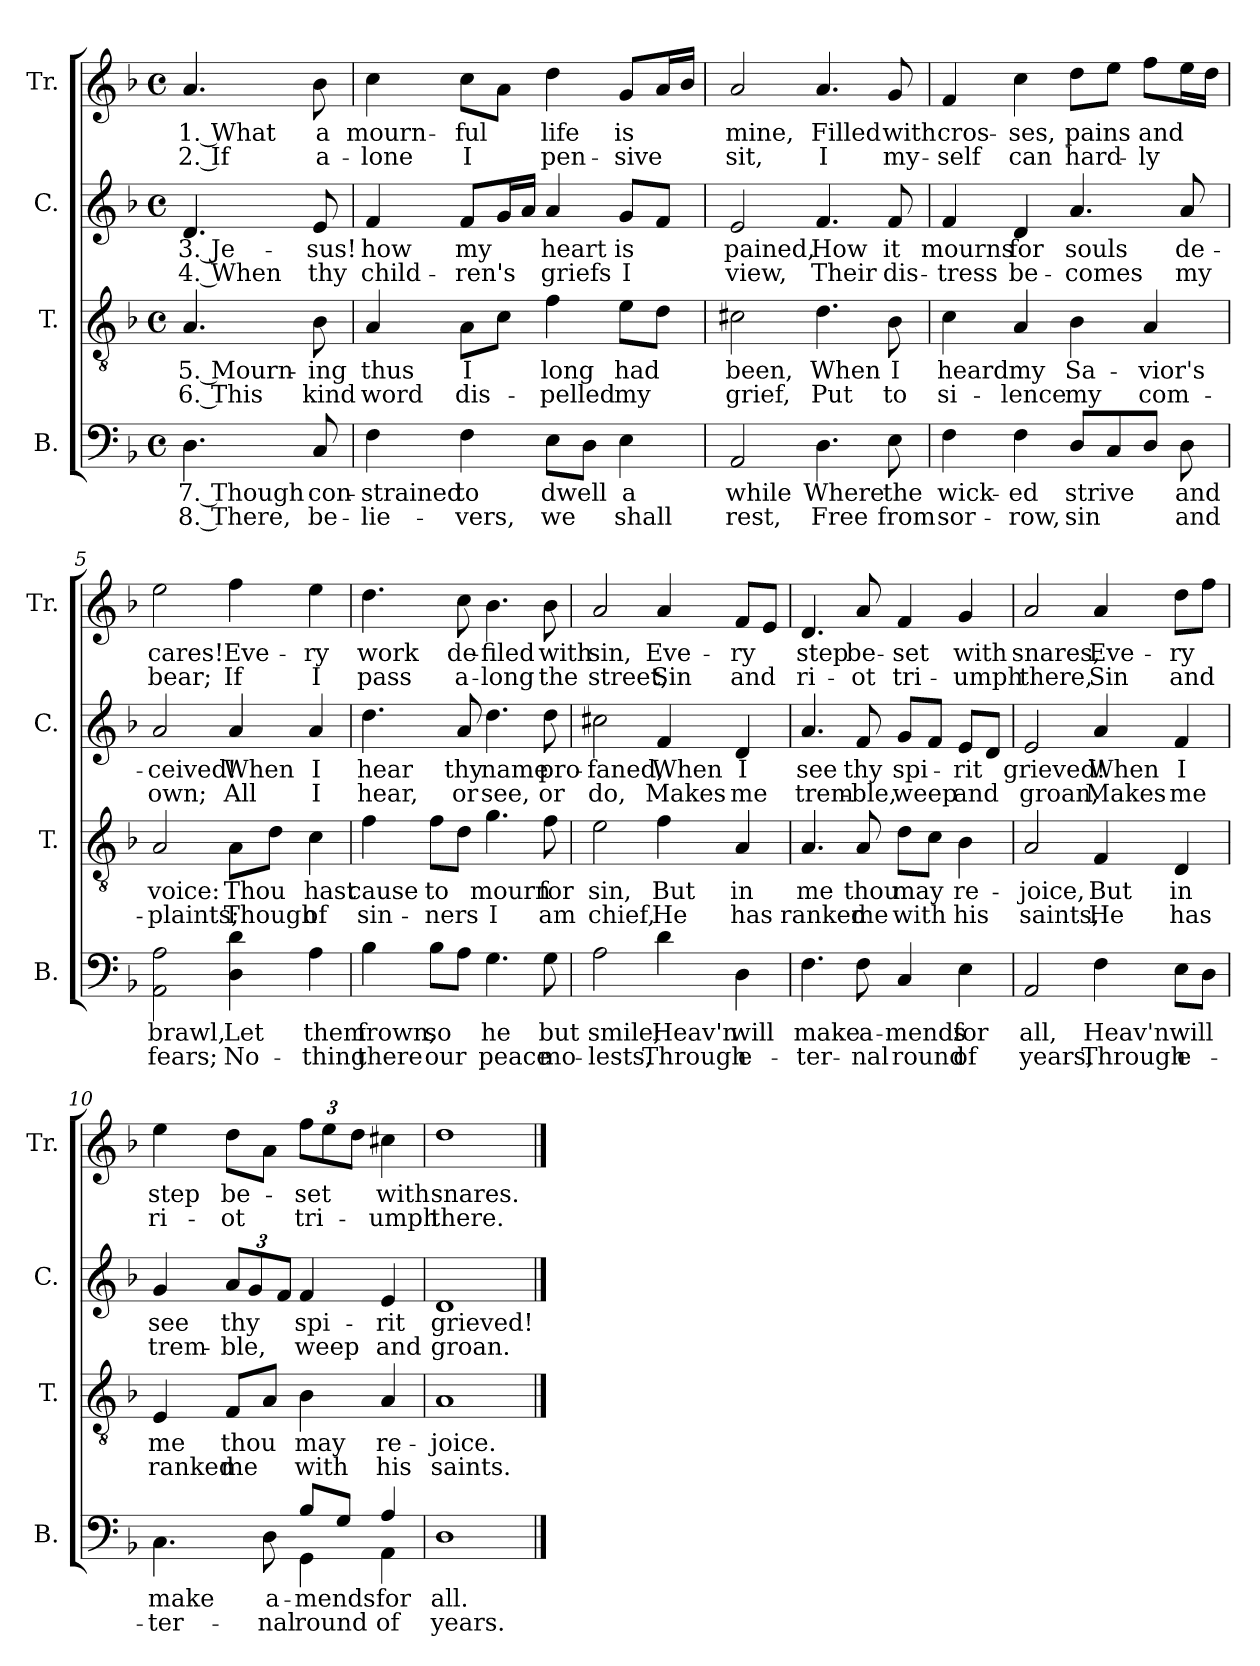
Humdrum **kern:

**kern	**text	**text	**kern	**text	**text	**kern	**text	**text	**kern	**text	**text
*part4	*part4	*part4	*part3	*part3	*part3	*part2	*part2	*part2	*part1	*part1	*part1
*staff4	*staff4	*staff4	*staff3	*staff3	*staff3	*staff2	*staff2	*staff2	*staff1	*staff1	*staff1
*I"B.	*	*	*I"T.	*	*	*I"C.	*	*	*I"Tr.	*	*
*I'B.	*	*	*I'T.	*	*	*I'C.	*	*	*I'Tr.	*	*
*clefF4	*	*	*clefGv2	*	*	*clefG2	*	*	*clefG2	*	*
*k[b-]	*	*	*k[b-]	*	*	*k[b-]	*	*	*k[b-]	*	*
*M4/4	*	*	*M4/4	*	*	*M4/4	*	*	*M4/4	*	*
*met(c)	*	*	*met(c)	*	*	*met(c)	*	*	*met(c)	*	*
*MM70	*	*	*MM70	*	*	*MM70	*	*	*MM70	*	*
=1	=1	=1	=1	=1	=1	=1	=1	=1	=1	=1	=1
!	!LO:LY:b	!LO:LY:b	!	!LO:LY:b	!LO:LY:b	!	!LO:LY:b	!LO:LY:b	!	!LO:LY:b	!LO:LY:b
4.D\	7. Though	8. There,	4.A/	5. Mourn-	6. This	4.d/	3. Je-	4. When	4.a/	1. What	2. If
!	!LO:LY:b	!LO:LY:b	!	!LO:LY:b	!LO:LY:b	!	!LO:LY:b	!LO:LY:b	!	!LO:LY:b	!LO:LY:b
8C/	con-	be-	8B-\	-ing	kind	8e/	-sus!	thy	8b-\	a	a-
=2	=2	=2	=2	=2	=2	=2	=2	=2	=2	=2	=2
!	!LO:LY:b	!LO:LY:b	!	!LO:LY:b	!LO:LY:b	!	!LO:LY:b	!LO:LY:b	!	!LO:LY:b	!LO:LY:b
4F\	-strained	-lie-	4A/	thus	word	4f/	how	child-	4cc\	mourn-	-lone
!	!LO:LY:b	!LO:LY:b	!	!LO:LY:b	!LO:LY:b	!	!LO:LY:b	!LO:LY:b	!	!LO:LY:b	!LO:LY:b
4F\	to	-vers,	8A\L	I	dis-	8f/L	my	-ren's	8cc\L	-ful	I
.	.	.	8c\J	.	.	16g/L	.	.	8a\J	.	.
.	.	.	.	.	.	16a/JJ	.	.	.	.	.
!	!LO:LY:b	!LO:LY:b	!	!LO:LY:b	!LO:LY:b	!	!LO:LY:b	!LO:LY:b	!	!LO:LY:b	!LO:LY:b
8E\L	dwell	we	4f\	long	-pelled	4a/	heart	griefs	4dd\	life	pen-
8D\J	.	.	.	.	.	.	.	.	.	.	.
!	!LO:LY:b	!LO:LY:b	!	!LO:LY:b	!LO:LY:b	!	!LO:LY:b	!LO:LY:b	!	!LO:LY:b	!LO:LY:b
4E\	a	shall	8e\L	had	my	8g/L	is	I	8g/L	is	-sive
.	.	.	8d\J	.	.	8f/J	.	.	16a/L	.	.
.	.	.	.	.	.	.	.	.	16b-/JJ	.	.
=3	=3	=3	=3	=3	=3	=3	=3	=3	=3	=3	=3
!	!LO:LY:b	!LO:LY:b	!	!LO:LY:b	!LO:LY:b	!	!LO:LY:b	!LO:LY:b	!	!LO:LY:b	!LO:LY:b
2AA/	while	rest,	2c#X\	been,	grief,	2e/	pained,	view,	2a/	mine,	sit,
!	!LO:LY:b	!LO:LY:b	!	!LO:LY:b	!LO:LY:b	!	!LO:LY:b	!LO:LY:b	!	!LO:LY:b	!LO:LY:b
4.D\	Where	Free	4.d\	When	Put	4.f/	How	Their	4.a/	Filled	I
!	!LO:LY:b	!LO:LY:b	!	!LO:LY:b	!LO:LY:b	!	!LO:LY:b	!LO:LY:b	!	!LO:LY:b	!LO:LY:b
8E\	the	from	8B-\	I	to	8f/	it	dis-	8g/	with	my-
=4	=4	=4	=4	=4	=4	=4	=4	=4	=4	=4	=4
!	!LO:LY:b	!LO:LY:b	!	!LO:LY:b	!LO:LY:b	!	!LO:LY:b	!LO:LY:b	!	!LO:LY:b	!LO:LY:b
4F\	wick-	sor-	4c\	heard	si-	4f/	mourns	-tress	4f/	cros-	-self
!	!LO:LY:b	!LO:LY:b	!	!LO:LY:b	!LO:LY:b	!	!LO:LY:b	!LO:LY:b	!	!LO:LY:b	!LO:LY:b
4F\	-ed	-row,	4A/	my	-lence	4d/	for	be-	4cc\	-ses,	can
!	!LO:LY:b	!LO:LY:b	!	!LO:LY:b	!LO:LY:b	!	!LO:LY:b	!LO:LY:b	!	!LO:LY:b	!LO:LY:b
8D/L	strive	sin	4B-\	Sa-	my	4.a/	souls	-comes	8dd\L	pains	hard-
8C/	.	.	.	.	.	.	.	.	8ee\J	.	.
!	!	!	!	!LO:LY:b	!LO:LY:b	!	!	!	!	!LO:LY:b	!LO:LY:b
8D/J	.	.	4A/	-vior's	com-	.	.	.	8ff\L	and	-ly
!	!LO:LY:b	!LO:LY:b	!	!	!	!	!LO:LY:b	!LO:LY:b	!	!	!
8D\	and	and	.	.	.	8a/	de-	my	16ee\L	.	.
.	.	.	.	.	.	.	.	.	16dd\JJ	.	.
=5	=5	=5	=5	=5	=5	=5	=5	=5	=5	=5	=5
!	!LO:LY:b	!LO:LY:b	!	!LO:LY:b	!LO:LY:b	!	!LO:LY:b	!LO:LY:b	!	!LO:LY:b	!LO:LY:b
2AA\ 2A\	brawl,	fears;	2A/	voice:	-plaints;	2a/	-ceived!	own;	2ee\	cares!	bear;
!	!LO:LY:b	!LO:LY:b	!	!LO:LY:b	!LO:LY:b	!	!LO:LY:b	!LO:LY:b	!	!LO:LY:b	!LO:LY:b
4D\ 4d\	Let	No-	8A\L	Thou	Though	4a/	When	All	4ff\	Eve-	If
.	.	.	8d\J	.	.	.	.	.	.	.	.
!	!LO:LY:b	!LO:LY:b	!	!LO:LY:b	!LO:LY:b	!	!LO:LY:b	!LO:LY:b	!	!LO:LY:b	!LO:LY:b
4A\	them	-thing	4c\	hast	of	4a/	I	I	4ee\	-ry	I
=6	=6	=6	=6	=6	=6	=6	=6	=6	=6	=6	=6
!	!LO:LY:b	!LO:LY:b	!	!LO:LY:b	!LO:LY:b	!	!LO:LY:b	!LO:LY:b	!	!LO:LY:b	!LO:LY:b
4B-\	frown,	there	4f\	cause	sin-	4.dd\	hear	hear,	4.dd\	work	pass
!	!LO:LY:b	!LO:LY:b	!	!LO:LY:b	!LO:LY:b	!	!	!	!	!	!
8B-\L	so	our	8f\L	to	-ners	.	.	.	.	.	.
!	!	!	!	!	!	!	!LO:LY:b	!LO:LY:b	!	!LO:LY:b	!LO:LY:b
8A\J	.	.	8d\J	.	.	8a/	thy	or	8cc\	de-	a-
!	!LO:LY:b	!LO:LY:b	!	!LO:LY:b	!LO:LY:b	!	!LO:LY:b	!LO:LY:b	!	!LO:LY:b	!LO:LY:b
4.G\	he	peace	4.g\	mourn	I	4.dd\	name	see,	4.b-\	-filed	-long
!	!LO:LY:b	!LO:LY:b	!	!LO:LY:b	!LO:LY:b	!	!LO:LY:b	!LO:LY:b	!	!LO:LY:b	!LO:LY:b
8G\	but	mo-	8f\	for	am	8dd\	pro-	or	8b-\	with	the
!!LO:LB:g=z
=7	=7	=7	=7	=7	=7	=7	=7	=7	=7	=7	=7
!	!LO:LY:b	!LO:LY:b	!	!LO:LY:b	!LO:LY:b	!	!LO:LY:b	!LO:LY:b	!	!LO:LY:b	!LO:LY:b
2A\	smile;	-lests,	2e\	sin,	chief,	2cc#X\	-faned,	do,	2a/	sin,	street,
!	!LO:LY:b	!LO:LY:b	!	!LO:LY:b	!LO:LY:b	!	!LO:LY:b	!LO:LY:b	!	!LO:LY:b	!LO:LY:b
4d\	Heav'n	Through	4f\	But	He	4f/	When	Makes	4a/	Eve-	Sin
!	!LO:LY:b	!LO:LY:b	!	!LO:LY:b	!LO:LY:b	!	!LO:LY:b	!LO:LY:b	!	!LO:LY:b	!LO:LY:b
4D\	will	e-	4A/	in	has	4d/	I	me	8f/L	-ry	and
.	.	.	.	.	.	.	.	.	8e/J	.	.
=8	=8	=8	=8	=8	=8	=8	=8	=8	=8	=8	=8
!	!LO:LY:b	!LO:LY:b	!	!LO:LY:b	!LO:LY:b	!	!LO:LY:b	!LO:LY:b	!	!LO:LY:b	!LO:LY:b
4.F\	make	-ter-	4.A/	me	ranked	4.a/	see	trem-	4.d/	step	ri-
!	!LO:LY:b	!LO:LY:b	!	!LO:LY:b	!LO:LY:b	!	!LO:LY:b	!LO:LY:b	!	!LO:LY:b	!LO:LY:b
8F\	a-	-nal	8A/	thou	me	8f/	thy	-ble,	8a/	be-	-ot
!	!LO:LY:b	!LO:LY:b	!	!LO:LY:b	!LO:LY:b	!	!LO:LY:b	!LO:LY:b	!	!LO:LY:b	!LO:LY:b
4C/	-mends	round	8d\L	may	with	8g/L	spi-	weep	4f/	-set	tri-
.	.	.	8c\J	.	.	8f/J	.	.	.	.	.
!	!LO:LY:b	!LO:LY:b	!	!LO:LY:b	!LO:LY:b	!	!LO:LY:b	!LO:LY:b	!	!LO:LY:b	!LO:LY:b
4E\	for	of	4B-\	re-	his	8e/L	-rit	and	4g/	with	-umph
.	.	.	.	.	.	8d/J	.	.	.	.	.
=9	=9	=9	=9	=9	=9	=9	=9	=9	=9	=9	=9
!	!LO:LY:b	!LO:LY:b	!	!LO:LY:b	!LO:LY:b	!	!LO:LY:b	!LO:LY:b	!	!LO:LY:b	!LO:LY:b
2AA/	all,	years,	2A/	-joice,	saints,	2e/	grieved!	groan,	2a/	snares,	there,
!	!LO:LY:b	!LO:LY:b	!	!LO:LY:b	!LO:LY:b	!	!LO:LY:b	!LO:LY:b	!	!LO:LY:b	!LO:LY:b
4F\	Heav'n	Through	4F/	But	He	4a/	When	Makes	4a/	Eve-	Sin
!	!LO:LY:b	!LO:LY:b	!	!LO:LY:b	!LO:LY:b	!	!LO:LY:b	!LO:LY:b	!	!LO:LY:b	!LO:LY:b
8E\L	will	e-	4D/	in	has	4f/	I	me	8dd\L	-ry	and
8D\J	.	.	.	.	.	.	.	.	8ff\J	.	.
=10	=10	=10	=10	=10	=10	=10	=10	=10	=10	=10	=10
!	!LO:LY:b	!LO:LY:b	!	!LO:LY:b	!LO:LY:b	!	!LO:LY:b	!LO:LY:b	!	!LO:LY:b	!LO:LY:b
*^	*	*	*	*	*	*	*	*	*	*	*
4.C\	2ryy	make	-ter-	4E/	me	ranked	4g/	see	trem-	4ee\	step	ri-
!	!	!	!	!	!LO:LY:b	!LO:LY:b	!	!	!	!	!	!
*	*	*	*	*	*	*	*Xbrackettup	*	*	*	*	*
!	!	!	!	!	!	!	!	!LO:LY:b	!LO:LY:b	!	!LO:LY:b	!LO:LY:b
.	.	.	.	8F/L	thou	me	12a/L	thy	-ble,	8dd\L	be-	-ot
.	.	.	.	.	.	.	12g/	.	.	.	.	.
!	!	!LO:LY:b	!LO:LY:b	!	!	!	!	!	!	!	!	!
8D\	.	a-	-nal	8A/J	.	.	.	.	.	8a\J	.	.
.	.	.	.	.	.	.	12f/J	.	.	.	.	.
!	!	!LO:LY:b	!LO:LY:b	!	!LO:LY:b	!LO:LY:b	!	!LO:LY:b	!LO:LY:b	!	!	!
*	*	*	*	*	*	*	*	*	*	*Xbrackettup	*	*
!	!	!	!	!	!	!	!	!	!	!	!LO:LY:b	!LO:LY:b
8B-/L	4GG\	-mends	round	4B-\	may	with	4f/	spi-	weep	12ff\L	-set	tri-
.	.	.	.	.	.	.	.	.	.	12ee\	.	.
8G/J	.	.	.	.	.	.	.	.	.	.	.	.
.	.	.	.	.	.	.	.	.	.	12dd\J	.	.
!	!	!LO:LY:b	!LO:LY:b	!	!LO:LY:b	!LO:LY:b	!	!LO:LY:b	!LO:LY:b	!	!LO:LY:b	!LO:LY:b
4A/	4AA\	for	of	4A/	re-	his	4e/	-rit	and	4cc#X\	with	-umph
=11	=11	=11	=11	=11	=11	=11	=11	=11	=11	=11	=11	=11
!	!	!LO:LY:b	!LO:LY:b	!	!LO:LY:b	!LO:LY:b	!	!LO:LY:b	!LO:LY:b	!	!LO:LY:b	!LO:LY:b
*v	*v	*	*	*	*	*	*	*	*	*	*	*
1D	all.	years.	1A	-joice.	saints.	1d	grieved!	groan.	1dd	snares.	there.
==	==	==	==	==	==	==	==	==	==	==	==
*-	*-	*-	*-	*-	*-	*-	*-	*-	*-	*-	*-
